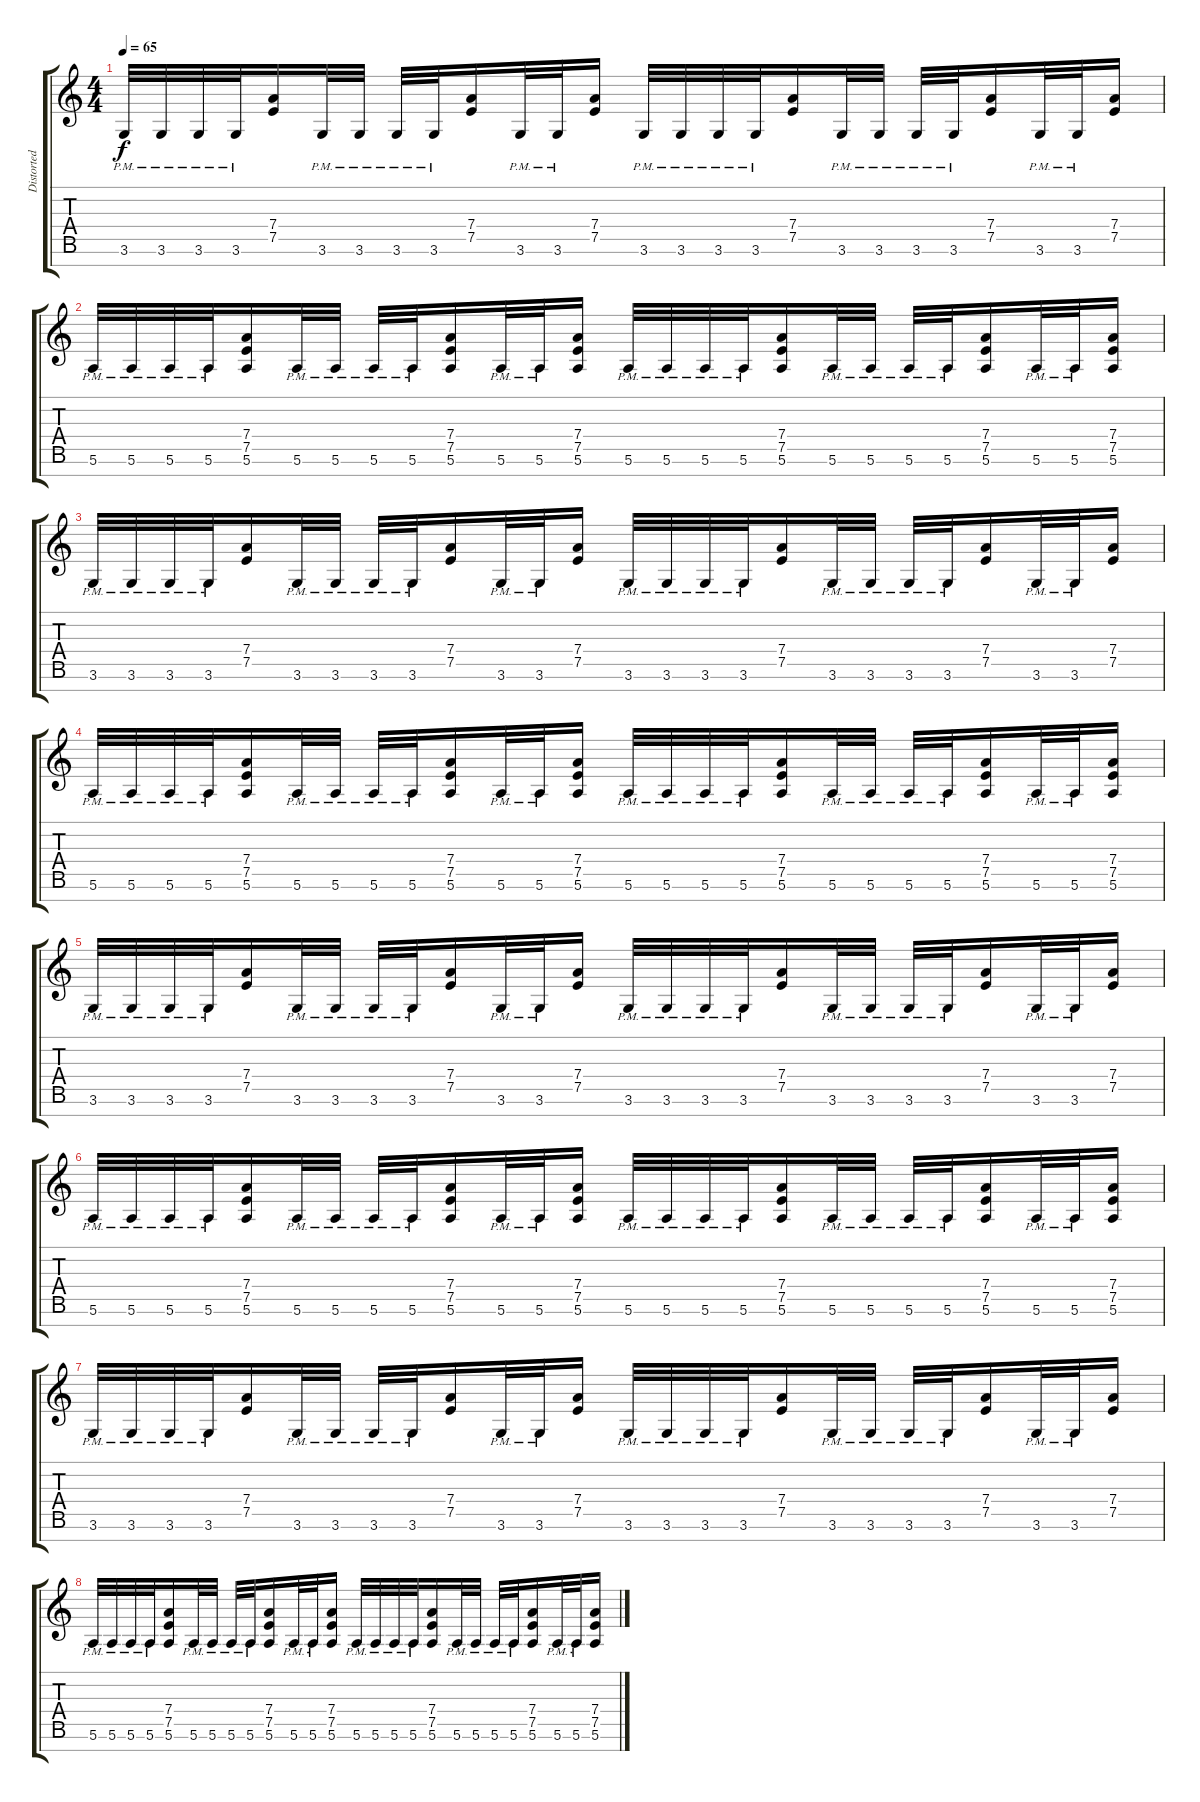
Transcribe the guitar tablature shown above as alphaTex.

\track ("Distorted Guitar I" "Distorted ") {instrument overdrivenguitar}
\staff {score tabs}
\tuning (E4 B3 G3 D3 A2 E2 B1) {hide}
\ts (4 4)
\tempo 65
\clef g2
\ks c
3.6{pm}.32{dy f} 3.6{pm}.32 3.6{pm}.32 3.6{pm}.32 (7.4 7.5).16 3.6{pm}.32 3.6{pm}.32 3.6{pm}.32 3.6{pm}.32 (7.4 7.5).16 3.6{pm}.32 3.6{pm}.32 (7.4 7.5).16 3.6{pm}.32 3.6{pm}.32 3.6{pm}.32 3.6{pm}.32 (7.4 7.5).16 3.6{pm}.32 3.6{pm}.32 3.6{pm}.32 3.6{pm}.32 (7.4 7.5).16 3.6{pm}.32 3.6{pm}.32 (7.4 7.5).16 |
5.6{pm}.32 5.6{pm}.32 5.6{pm}.32 5.6{pm}.32 (7.4 7.5 5.6).16 5.6{pm}.32 5.6{pm}.32 5.6{pm}.32 5.6{pm}.32 (7.4 7.5 5.6).16 5.6{pm}.32 5.6{pm}.32 (7.4 7.5 5.6).16 5.6{pm}.32 5.6{pm}.32 5.6{pm}.32 5.6{pm}.32 (7.4 7.5 5.6).16 5.6{pm}.32 5.6{pm}.32 5.6{pm}.32 5.6{pm}.32 (7.4 7.5 5.6).16 5.6{pm}.32 5.6{pm}.32 (7.4 7.5 5.6).16 |
3.6{pm}.32 3.6{pm}.32 3.6{pm}.32 3.6{pm}.32 (7.4 7.5).16 3.6{pm}.32 3.6{pm}.32 3.6{pm}.32 3.6{pm}.32 (7.4 7.5).16 3.6{pm}.32 3.6{pm}.32 (7.4 7.5).16 3.6{pm}.32 3.6{pm}.32 3.6{pm}.32 3.6{pm}.32 (7.4 7.5).16 3.6{pm}.32 3.6{pm}.32 3.6{pm}.32 3.6{pm}.32 (7.4 7.5).16 3.6{pm}.32 3.6{pm}.32 (7.4 7.5).16 |
5.6{pm}.32 5.6{pm}.32 5.6{pm}.32 5.6{pm}.32 (7.4 7.5 5.6).16 5.6{pm}.32 5.6{pm}.32 5.6{pm}.32 5.6{pm}.32 (7.4 7.5 5.6).16 5.6{pm}.32 5.6{pm}.32 (7.4 7.5 5.6).16 5.6{pm}.32 5.6{pm}.32 5.6{pm}.32 5.6{pm}.32 (7.4 7.5 5.6).16 5.6{pm}.32 5.6{pm}.32 5.6{pm}.32 5.6{pm}.32 (7.4 7.5 5.6).16 5.6{pm}.32 5.6{pm}.32 (7.4 7.5 5.6).16 |
3.6{pm}.32 3.6{pm}.32 3.6{pm}.32 3.6{pm}.32 (7.4 7.5).16 3.6{pm}.32 3.6{pm}.32 3.6{pm}.32 3.6{pm}.32 (7.4 7.5).16 3.6{pm}.32 3.6{pm}.32 (7.4 7.5).16 3.6{pm}.32 3.6{pm}.32 3.6{pm}.32 3.6{pm}.32 (7.4 7.5).16 3.6{pm}.32 3.6{pm}.32 3.6{pm}.32 3.6{pm}.32 (7.4 7.5).16 3.6{pm}.32 3.6{pm}.32 (7.4 7.5).16 |
5.6{pm}.32 5.6{pm}.32 5.6{pm}.32 5.6{pm}.32 (7.4 7.5 5.6).16 5.6{pm}.32 5.6{pm}.32 5.6{pm}.32 5.6{pm}.32 (7.4 7.5 5.6).16 5.6{pm}.32 5.6{pm}.32 (7.4 7.5 5.6).16 5.6{pm}.32 5.6{pm}.32 5.6{pm}.32 5.6{pm}.32 (7.4 7.5 5.6).16 5.6{pm}.32 5.6{pm}.32 5.6{pm}.32 5.6{pm}.32 (7.4 7.5 5.6).16 5.6{pm}.32 5.6{pm}.32 (7.4 7.5 5.6).16 |
3.6{pm}.32 3.6{pm}.32 3.6{pm}.32 3.6{pm}.32 (7.4 7.5).16 3.6{pm}.32 3.6{pm}.32 3.6{pm}.32 3.6{pm}.32 (7.4 7.5).16 3.6{pm}.32 3.6{pm}.32 (7.4 7.5).16 3.6{pm}.32 3.6{pm}.32 3.6{pm}.32 3.6{pm}.32 (7.4 7.5).16 3.6{pm}.32 3.6{pm}.32 3.6{pm}.32 3.6{pm}.32 (7.4 7.5).16 3.6{pm}.32 3.6{pm}.32 (7.4 7.5).16 |
5.6{pm}.32 5.6{pm}.32 5.6{pm}.32 5.6{pm}.32 (7.4 7.5 5.6).16 5.6{pm}.32 5.6{pm}.32 5.6{pm}.32 5.6{pm}.32 (7.4 7.5 5.6).16 5.6{pm}.32 5.6{pm}.32 (7.4 7.5 5.6).16 5.6{pm}.32 5.6{pm}.32 5.6{pm}.32 5.6{pm}.32 (7.4 7.5 5.6).16 5.6{pm}.32 5.6{pm}.32 5.6{pm}.32 5.6{pm}.32 (7.4 7.5 5.6).16 5.6{pm}.32 5.6{pm}.32 (7.4 7.5 5.6).16
